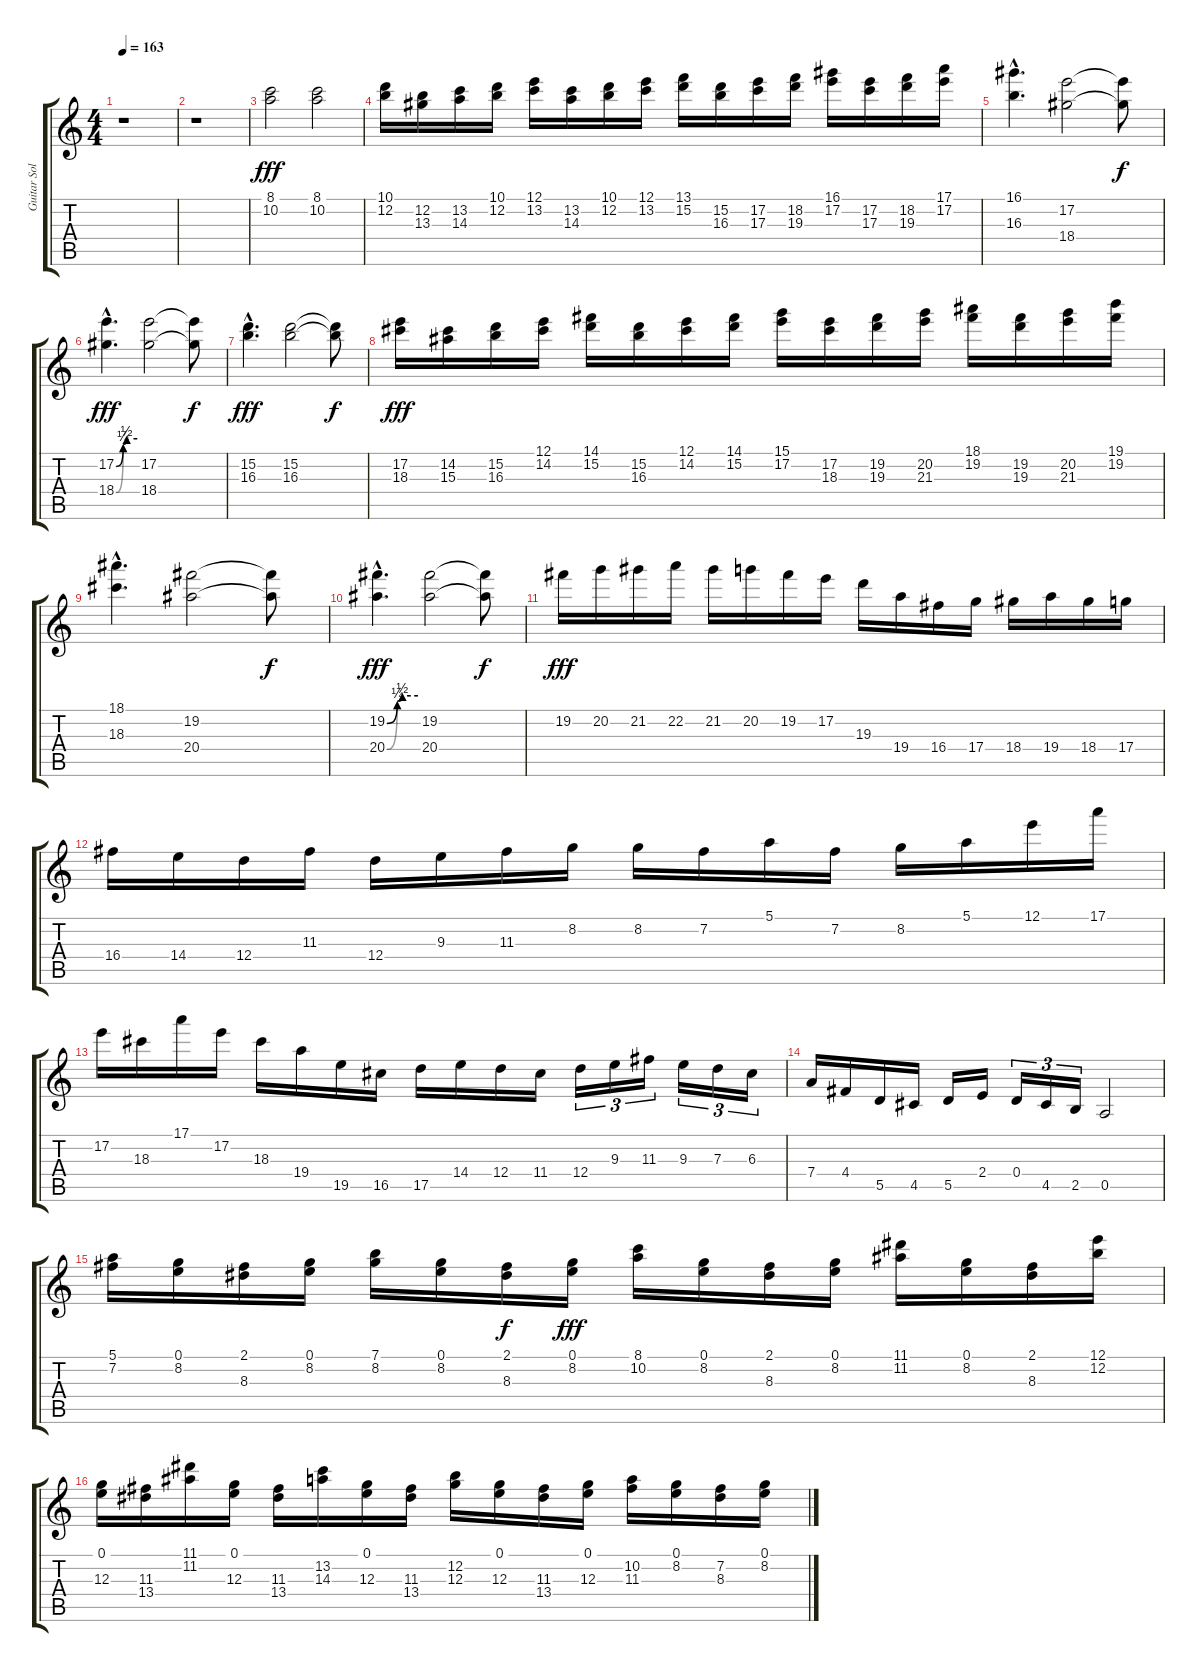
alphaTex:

\track ("Guitar Solo" "Guitar Sol") {instrument distortionguitar}
\staff {score tabs}
\tuning (E4 B3 G3 D3 A2 E2) {hide}
\ts (4 4)
\tempo 163
\clef g2
\ks c
r.1{dy fff} |
r.1 |
(8.1 10.2).2 (8.1 10.2).2 |
(10.1 12.2).16 (12.2 13.3).16 (13.2 14.3).16 (10.1 12.2).16 (12.1 13.2).16 (13.2 14.3).16 (10.1 12.2).16 (12.1 13.2).16 (13.1 15.2).16 (15.2 16.3).16 (17.2 17.3).16 (18.2 19.3).16 (16.1 17.2).16 (17.2 17.3).16 (18.2 19.3).16 (17.1 17.2).16 |
(16.1{hac} 16.3{hac}).4{d} (17.2 18.4).2 (17.2{t} 18.4{t}).8{dy f} |
(17.2{be (custom 0 0 20 1 30 2 60 2) hac} 18.4{be (custom 0 0 20 1 30 2 60 2) hac}).4{d dy fff} (17.2 18.4).2 (17.2{t} 18.4{t}).8{dy f} |
(15.2{hac} 16.3{hac}).4{d dy fff} (15.2 16.3).2 (15.2{t} 16.3{t}).8{dy f} |
(17.2 18.3).16{dy fff} (14.2 15.3).16 (15.2 16.3).16 (12.1 14.2).16 (14.1 15.2).16 (15.2 16.3).16 (12.1 14.2).16 (14.1 15.2).16 (15.1 17.2).16 (17.2 18.3).16 (19.2 19.3).16 (20.2 21.3).16 (18.1 19.2).16 (19.2 19.3).16 (20.2 21.3).16 (19.1 19.2).16 |
(18.1{hac} 18.3{hac}).4{d} (19.2 20.4).2 (19.2{t} 20.4{t}).8{dy f} |
(19.2{be (custom 0 0 20 1 30 2 60 2) hac} 20.4{be (custom 0 0 20 1 30 2 60 2) hac}).4{d dy fff} (19.2 20.4).2 (19.2{t} 20.4{t}).8{dy f} |
19.2.16{dy fff} 20.2.16 21.2.16 22.2.16 21.2.16 20.2.16 19.2.16 17.2.16 19.3.16 19.4.16 16.4.16 17.4.16 18.4.16 19.4.16 18.4.16 17.4.16 |
16.4.16 14.4.16 12.4.16 11.3.16 12.4.16 9.3.16 11.3.16 8.2.16 8.2.16 7.2.16 5.1.16 7.2.16 8.2.16 5.1.16 12.1.16 17.1.16 |
17.2.16 18.3.16 17.1.16 17.2.16 18.3.16 19.4.16 19.5.16 16.5.16 17.5.16 14.4.16 12.4.16 11.4.16 12.4.16{tu (3 2)} 9.3.16{tu (3 2)} 11.3.16{tu (3 2)} 9.3.16{tu (3 2)} 7.3.16{tu (3 2)} 6.3.16{tu (3 2)} |
7.4.16 4.4.16 5.5.16 4.5.16 5.5.16 2.4.16 0.4.16{tu (3 2)} 4.5.16{tu (3 2)} 2.5.16{tu (3 2)} 0.5.2 |
(5.1 7.2).16 (0.1 8.2).16 (2.1 8.3).16 (0.1 8.2).16 (7.1 8.2).16 (0.1 8.2).16 (2.1 8.3).16{dy f} (0.1 8.2).16{dy fff} (8.1 10.2).16 (0.1 8.2).16 (2.1 8.3).16 (0.1 8.2).16 (11.1 11.2).16 (0.1 8.2).16 (2.1 8.3).16 (12.1 12.2).16 |
(0.1 12.3).16 (11.3 13.4).16 (11.1 11.2).16 (0.1 12.3).16 (11.3 13.4).16 (13.2 14.3).16 (0.1 12.3).16 (11.3 13.4).16 (12.2 12.3).16 (0.1 12.3).16 (11.3 13.4).16 (0.1 12.3).16 (10.2 11.3).16 (0.1 8.2).16 (7.2 8.3).16 (0.1 8.2).16
